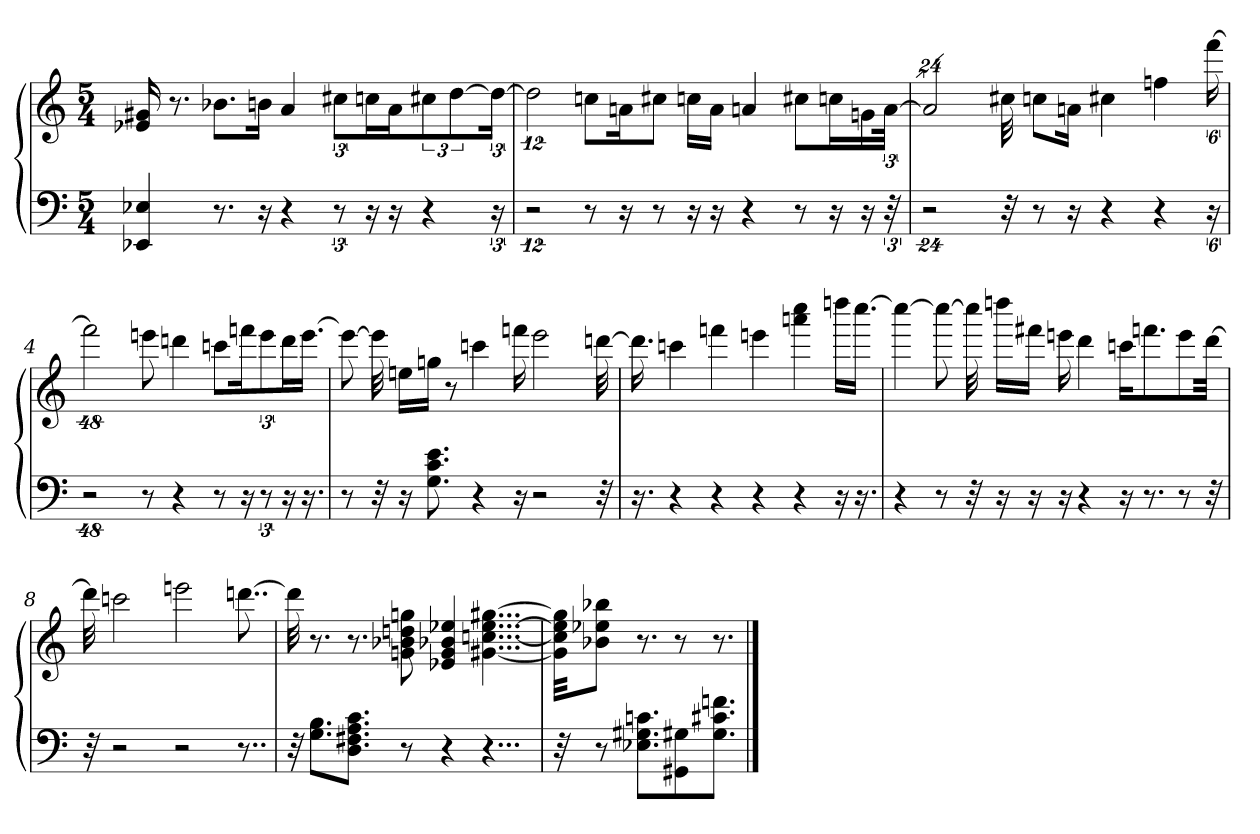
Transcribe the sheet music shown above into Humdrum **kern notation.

**kern	**kern
*part2	*part1
*staff2	*staff1
*clefF4	*clefG2
*M5/4	*M5/4
=1	=1
4EE-X 4E-X	16e-X 16g#X
.	8.r
8.r	8.b-X\L
16r	16bn\Jk
4r	4a
12r	12cc#X\L
16r	16ccn\L
16r	16a\J
4r	12cc#X\J
.	[6dd
24r	24dd_
=2	=2
24%7r	24%7dd]
8r	8ccn\L
16r	16an\K
8r	8cc#X\J
16r	16ccn\LL
16r	16a\JJ
4r	4an
8r	8cc#X\L
16r	16ccn\L
16r	16gn\
48r	[48a\JJk
=3	=3
48%23r	48%23a]
32r	32cc#X
8r	8ccn\L
16r	16an\Jk
4r	4cc#X
4r	4ffn
96%5r	[96%5fff
=4	=4
96%43r	96%43fff]
8r	8eeen
4r	4dddn
8r	8cccn\L
16r	16fffn\k
12r	12eee\
16r	16ddd\L
16.r	[16.eee\JJ
=5	=5
8r	8eee_
32r	32eee]
16r	16een\LL
8.G 8.c 8.e	16ggn\JJ
.	8r
4r	4cccn
16r	16fffn
2r	2eee
32r	[32dddn
=6	=6
16.r	16.ddd]
4r	4cccn
4r	4fffn
4r	4eeen
4r	4aaan 4cccc
16r	16ddddn\LL
16.r	[16.cccc\JJ
=7	=7
4r	4cccc_
8r	8cccc_
32r	32cccc]
16r	16ddddn\LL
16r	16fff#X\JJ
16r	16eeen
4r	4ddd
16r	16cccn\KL
8.r	8.fffn\
8r	8eee\
32r	[32ddd\Jkk
=8	=8
32r	32ddd]
2r	2cccn
2r	2eeen
8..r	[8..dddn
=9	=9
32r	32ddd]
8.G\ 8.BL	8.r
8.D\ 8.F#X 8.A 8.cJ	8.r
8r	8gn 8b-X 8ddn 8ggn
4r	4e-X 4g 4b-X 4ee-X
4...r	[4...g#X [4...ccn [4...ee- [4...gg#X
=10	=10
32r	32g#\] 32cc] 32ee-] 32gg#]KKL
8r	8b-X\ 8ee-X 8bb-XJ
8.E-X\ 8.G#X 8.cnL	8.r
8GG#X\ 8G#X	8r
8.G#\ 8.c#X 8.fnJ	8.r
==	==
*-	*-
